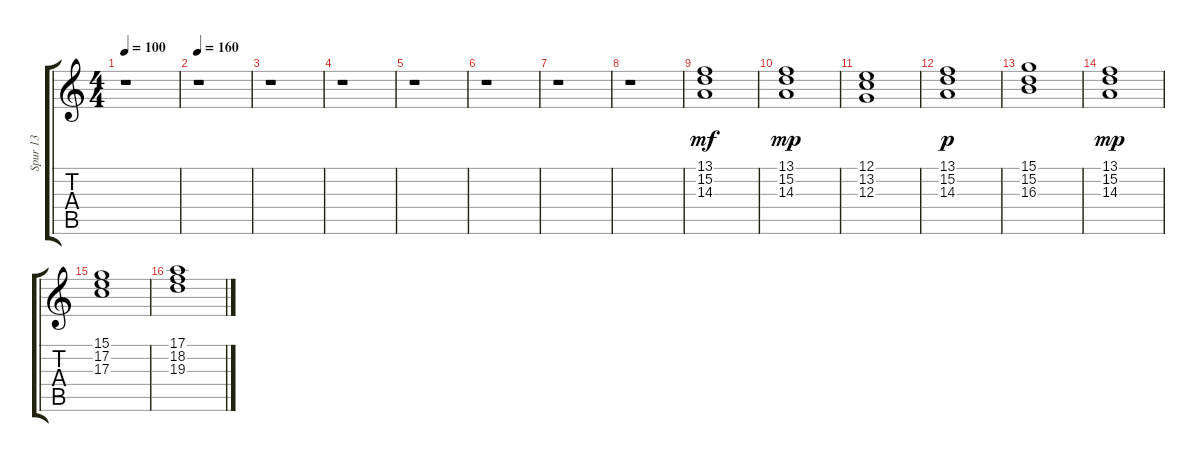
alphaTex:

\track ("Spur 13" "Spur 13") {instrument fx6goblins}
\staff {score tabs}
\tuning (E4 B3 G3 D3 A2 E2) {hide}
\ts (4 4)
\tempo 100
\clef g2
\ks c
r.1{dy mf instrument fx6goblins} |
\tempo 160
r.1 |
r.1 |
r.1 |
r.1 |
r.1 |
r.1 |
r.1 |
(13.1 15.2 14.3).1 |
(13.1 15.2 14.3).1{dy mp} |
(12.1 13.2 12.3).1 |
(13.1 15.2 14.3).1{dy p} |
(15.1 15.2 16.3).1 |
(13.1 15.2 14.3).1{dy mp} |
(15.1 17.2 17.3).1 |
(17.1 18.2 19.3).1
